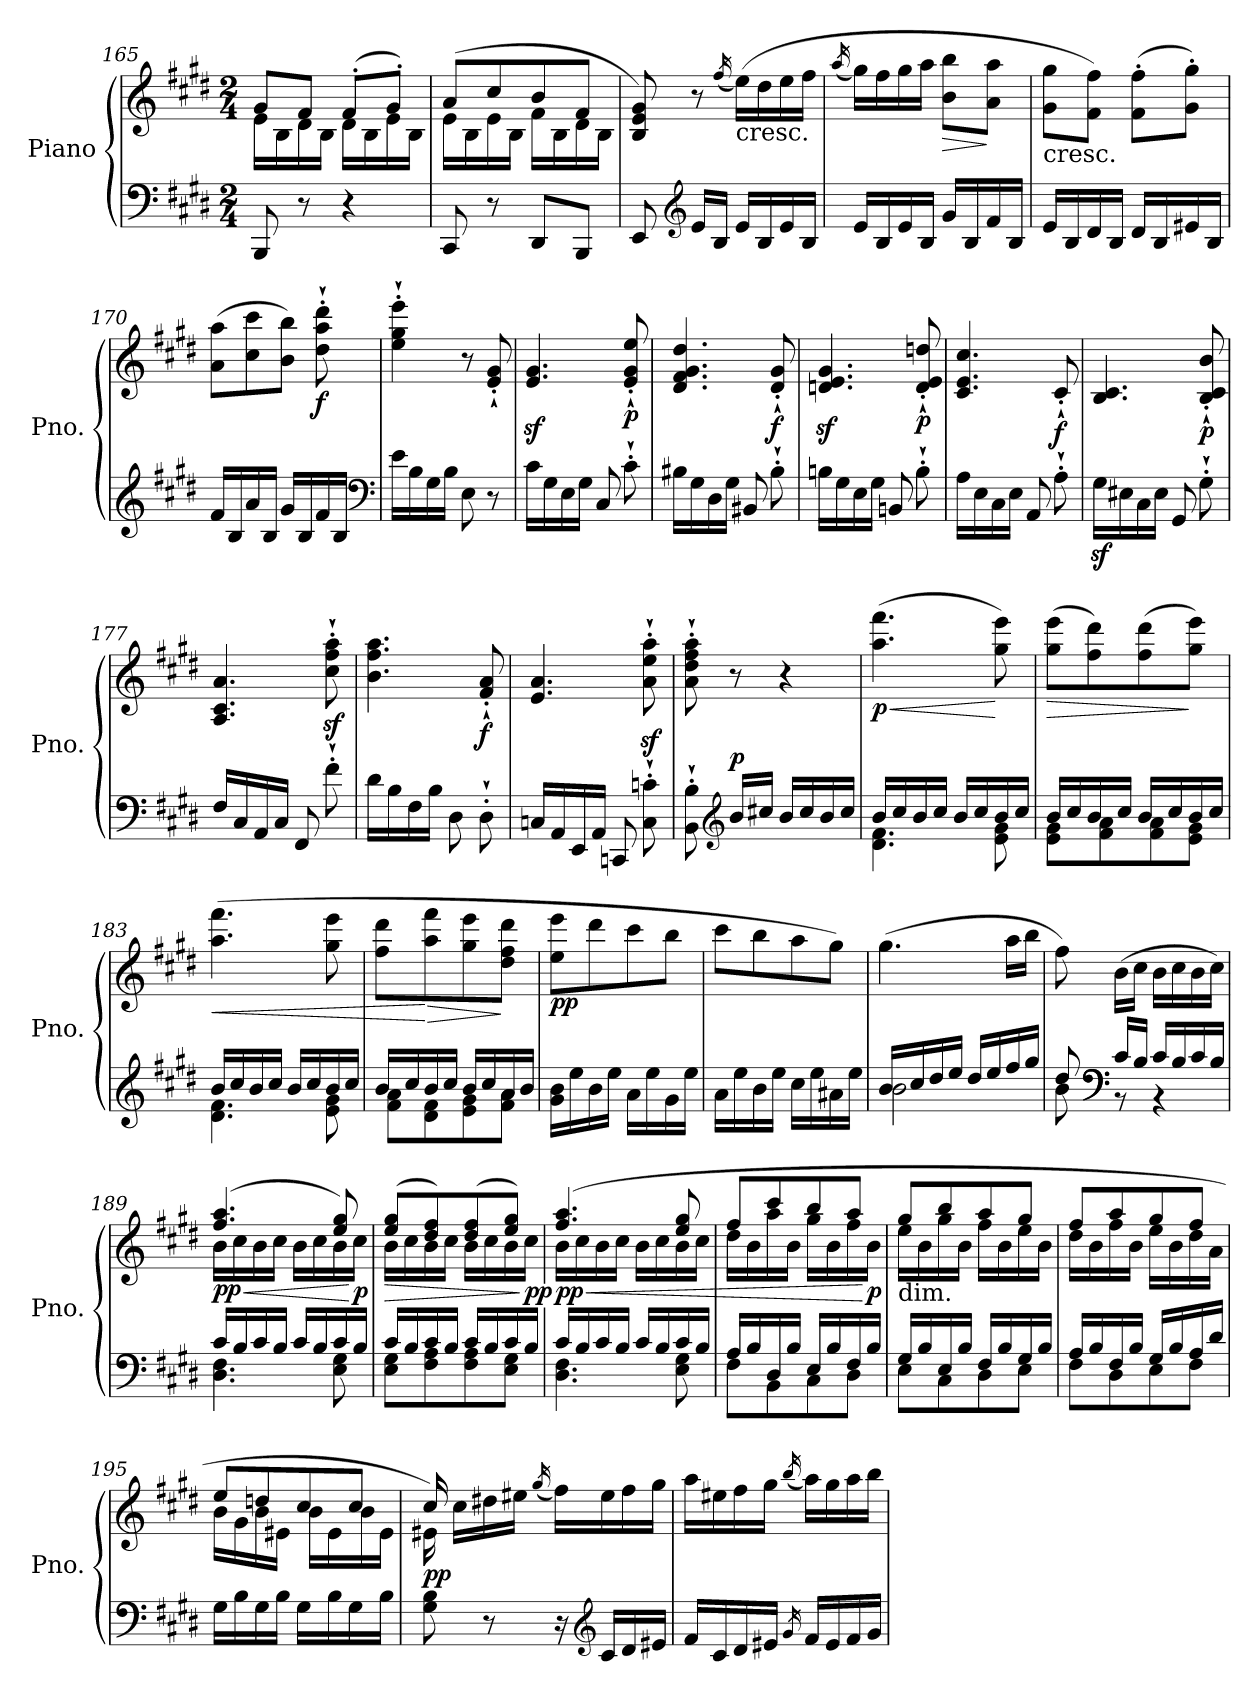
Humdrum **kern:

**kern	**kern	**dynam
*part1	*part1	*part1
*staff2	*staff1	*staff1/2
*I"Piano	*	*
*I'Pno.	*	*
!!LO:PB:g=z
*clefF4	*clefG2	*
*k[f#c#g#d#]	*k[f#c#g#d#]	*
*E:	*E:	*
*M2/4	*M2/4	*
=165	=165	=165
*	*^	*
8BBB/	8g#/L	16e\LL	.
.	.	16B\	.
8r	8f#/J	16d#\	.
.	.	16B\JJ	.
4r	(8f#'/L	16d#\LL	.
.	.	16B\	.
.	8g#'/J)	16e\	.
.	.	16B\JJ	.
!!LO:PB:g=z	!!
=166	=166	=166	=166
8CC#/	(8a/L	16e\LL	.
.	.	16B\	.
8r	8cc#/	16e\	.
.	.	16B\JJ	.
8DD#/L	8b/	16f#\LL	.
.	.	16B\	.
8BBB/J	8f#/J	16d#\	.
.	.	16B\JJ	.
*	*v	*v	*
=167	=167	=167
8EE/	8B/ 8e/ 8g#/)	.
*clefG2	*	*
16e/LL	8r	.
16B/JJ	.	.
.	(16qff#/	.
!	!LO:TX:b:t=cresc.	!
16e/LL	(16ee\LL)	.
16B/	16dd#\	.
16e/	16ee\	.
16B/JJ	16ff#\JJ	.
=168	=168	=168
.	(16qaa/	.
16e/LL	16gg#\LL)	.
16B/	16ff#\	.
16e/	16gg#\	.
16B/JJ	16aa\JJ	.
!	!	!LO:HP:b
16g#/LL	8b\ 8bb\L	>
16B/	.	.
16f#/	8a\ 8aa\J	]
16B/JJ	.	.
!!LO:PB:g=z
=169	=169	=169
!	!LO:TX:b:t=cresc.	!
16e/LL	8g#\ 8gg#\L	.
16B/	.	.
16d#/	8f#\ 8ff#\J)	.
16B/JJ	.	.
16d#/LL	(8f#\' 8ff#\'L	.
16B/	.	.
16e#X/	8g#\' 8gg#\'J)	.
16B/JJ	.	.
!!LO:PB:g=z
=170	=170	=170
16f#/LL	(8a\ 8aa\L	.
16B/	.	.
16a/	8cc#\ 8ccc#\	.
16B/JJ	.	.
16g#/LL	8b\ 8bb\J)	.
16B/	.	.
!	!	!LO:DY:b
16f#/	8dd#\`' 8aa\`' 8ddd#\`'	f
16B/JJ	.	.
*clefF4	*	*
=171	=171	=171
16e\LL	4ee\`' 4gg#\`' 4eee\`'	.
16B\	.	.
16G#\	.	.
16B\JJ	.	.
8E\	8r	.
8r	8e/`' 8g#/`'	.
=172	=172	=172
16c#\LL	4.e/z< 4.g#/z<	.
16G#\	.	.
16E\	.	.
16G#\JJ	.	.
8C#/	.	.
!	!	!LO:DY:b
8c#`'\	8e/`' 8g#/`' 8ee/`'	p
=173	=173	=173
16B#X\LL	4.d#/ 4.f#/ 4.g#/ 4.dd#/	.
16G#\	.	.
16D#\	.	.
16G#\JJ	.	.
8BB#X/	.	.
!	!	!LO:DY:b
8B#`'\	8d#/`' 8g#/`'	f
!!LO:LB:g=z
=174	=174	=174
16Bn\LL	4.dn/z< 4.e/z< 4.g#/z<	.
16G#\	.	.
16E\	.	.
16G#\JJ	.	.
8BBn/	.	.
!	!	!LO:DY:b
8B`'\	8d/`' 8e/`' 8ddn/`'	p
=175	=175	=175
16A\LL	4.c#/ 4.e/ 4.cc#/	.
16E\	.	.
16C#\	.	.
16E\JJ	.	.
8AA/	.	.
!	!	!LO:DY:b
8A`'\	8c#`'/	f
=176	=176	=176
16G#z>\LL	4.B/ 4.c#/	.
16E#X\	.	.
16C#\	.	.
16E#\JJ	.	.
8GG#/	.	.
!	!	!LO:DY:b
8G#`'\	8B/`' 8c#/`' 8b/`'	p
=177	=177	=177
16F#/LL	4.A/ 4.c#/ 4.a/	.
16C#/	.	.
16AA/	.	.
16C#/JJ	.	.
8FF#/	.	.
8f#`'\	8cc#\z<`' 8ff#\z<`' 8aa\z<`'	.
!!LO:PB:g=z
=178	=178	=178
16d#\LL	4.b\ 4.ff#\ 4.aa\	.
16B\	.	.
16F#\	.	.
16B\JJ	.	.
8D#\	.	.
!	!	!LO:DY:b
8D#`'\	8f#/`' 8a/`'	f
!!LO:PB:g=z
=179	=179	=179
16Cn/LL	4.e/ 4.a/	.
16AA/	.	.
16EE/	.	.
16AA/JJ	.	.
8CCn/	.	.
8C\`' 8cn\`'	8a\z<`' 8ee\z<`' 8aa\z<`'	.
=180	=180	=180
8BB\`' 8B\`'	8a\`' 8dd#\`' 8ff#\`' 8aa\`'	.
*clefG2	*	*
!	!	!LO:DY:a=2
16b/LL	8r	p
16cc#X/JJ	.	.
16b/LL	4r	.
16cc#/	.	.
16b/	.	.
16cc#/JJ	.	.
=181	=181	=181
*^	*	*
!	!	!	!LO:HP:b
!	!	!	!LO:DY:n=1:b
16b/LL	4.d#\ 4.f#\	(4.aa\ 4.fff#\	< p
16cc#/	.	.	.
16b/	.	.	.
16cc#/JJ	.	.	.
16b/LL	.	.	.
16cc#/	.	.	.
16b/	8e\ 8g#\	8gg#\ 8eee\)	[
16cc#/JJ	.	.	.
!!LO:PB:g=z
=182	=182	=182	=182
!	!	!	!LO:HP:b
16b/LL	8e\ 8g#\L	(8gg#\ 8eee\L	>
16cc#/	.	.	.
16b/	8f#\ 8a\	8ff#\ 8ddd#\)	.
16cc#/JJ	.	.	.
16b/LL	8f#\ 8a\	(8ff#\ 8ddd#\	.
16cc#/	.	.	.
16b/	8e\ 8g#\J	8gg#\ 8eee\J)	]
16cc#/JJ	.	.	.
=183	=183	=183	=183
!	!	!	!LO:HP:b
16b/LL	4.d#\ 4.f#\	(4.aa\ 4.fff#\	<
16cc#/	.	.	.
16b/	.	.	.
16cc#/JJ	.	.	.
16b/LL	.	.	.
16cc#/	.	.	.
16b/	8e\ 8g#\	8gg#\ 8eee\	.
16cc#/JJ	.	.	.
=184	=184	=184	=184
16b/LL	8f#\ 8a\L	8ff#\ 8ddd#\L	.
16cc#/	.	.	.
!	!	!	!LO:HP:n=1:b
16b/	8d#\ 8f#\	8aa\ 8fff#\	[ >
16cc#/JJ	.	.	.
16b/LL	8e\ 8g#\	8gg#\ 8eee\	.
16cc#/	.	.	.
16a/	8f#\ 8a\J	8dd#\ 8ff#\ 8ddd#\J	]
16b/JJ	.	.	.
*v	*v	*	*
=185	=185	=185
!	!	!LO:DY:b
16g#\ 16b\LL	8ee\ 8eee\L	pp
16ee\	.	.
16b\	8ddd#\	.
16ee\JJ	.	.
16a\LL	8ccc#\	.
16ee\	.	.
16g#\	8bb\J	.
16ee\JJ	.	.
!!LO:PB:g=z
=186	=186	=186
16a\LL	8ccc#\L	.
16ee\	.	.
16b\	8bb\	.
16ee\JJ	.	.
16cc#\LL	8aa\	.
16ee\	.	.
16a#X\	8gg#\J)	.
16ee\JJ	.	.
!!LO:PB:g=z
=187	=187	=187
*^	*	*
16b/LL	2b\	(4.gg#\	.
16cc#/	.	.	.
16dd#/	.	.	.
16ee/JJ	.	.	.
16dd#/LL	.	.	.
16ee/	.	.	.
16ff#/	.	16aa\LL	.
16gg#/JJ	.	16bb\JJ	.
=188	=188	=188	=188
8dd#/	8b\	8ff#\)	.
*clefF4	*	*	*
16c#/LL	8r	(16b\LL	.
16B/JJ	.	16cc#\JJ	.
16c#/LL	4r	16b\LL	.
16B/	.	16cc#\	.
16c#/	.	16b\	.
16B/JJ	.	16cc#\JJ)	.
=189	=189	=189	=189
!	!	!	!LO:HP:b
*	*	*^	*
!	!	!	!	!LO:DY:n=1:b
16c#/LL	4.D#\ 4.F#\	(4.ff#/ 4.aa/	16b\LL	< pp
16B/	.	.	16cc#\	.
16c#/	.	.	16b\	.
16B/JJ	.	.	16cc#\JJ	.
16c#/LL	.	.	16b\LL	.
16B/	.	.	16cc#\	.
16c#/	8E\ 8G#\	8ee/ 8gg#/)	16b\	.
!	!	!	!	!LO:DY:n=2:b
16B/JJ	.	.	16cc#\JJ	[ p
!!LO:PB:g=z	!!
=190	=190	=190	=190	=190
!	!	!	!	!LO:HP:b
16c#/LL	8E\ 8G#\L	(8ee/ 8gg#/L	16b\LL	>
16B/	.	.	16cc#\	.
16c#/	8F#\ 8A\	8dd#/ 8ff#/)	16b\	.
16B/JJ	.	.	16cc#\JJ	.
16c#/LL	8F#\ 8A\	(8dd#/ 8ff#/	16b\LL	.
16B/	.	.	16cc#\	.
16c#/	8E\ 8G#\J	8ee/ 8gg#/J)	16b\	.
!	!	!	!	!LO:DY:n=1:b
16B/JJ	.	.	16cc#\JJ	] pp
!!LO:PB:g=z	!!
=191	=191	=191	=191	=191
!	!	!	!	!LO:HP:b
!	!	!	!	!LO:DY:n=1:b
16c#/LL	4.D#\ 4.F#\	(4.ff#/ 4.aa/	16b\LL	< pp
16B/	.	.	16cc#\	.
16c#/	.	.	16b\	.
16B/JJ	.	.	16cc#\JJ	.
16c#/LL	.	.	16b\LL	.
16B/	.	.	16cc#\	.
16c#/	8E\ 8G#\	8ee/ 8gg#/	16b\	.
16B/JJ	.	.	16cc#\JJ	.
=192	=192	=192	=192	=192
16A/LL	8F#\L	8ff#/L	16dd#\LL	.
16B/	.	.	16b\	.
16D#/	8BB\	8ccc#/	16aa\	.
16B/JJ	.	.	16b\JJ	.
16E/LL	8C#\	8bb/	16gg#\LL	.
16B/	.	.	16b\	.
16F#/	8D#\J	8aa/J	16ff#\	.
!	!	!	!	!LO:DY:n=1:b
16B/JJ	.	.	16b\JJ	[ p
=193	=193	=193	=193	=193
!	!	!LO:TX:b:t=dim.	!	!
16G#/LL	8E\L	8gg#/L	16ee\LL	.
16B/	.	.	16b\	.
16E/	8C#\	8bb/	16gg#\	.
16B/JJ	.	.	16b\JJ	.
16F#/LL	8D#\	8aa/	16ff#\LL	.
16B/	.	.	16b\	.
16G#/	8E\J	8gg#/J	16ee\	.
16B/JJ	.	.	16b\JJ	.
!!LO:PB:g=z	!!
=194	=194	=194	=194	=194
16A/LL	8F#\L	8ff#/L	16dd#\LL	.
16B/	.	.	16b\	.
16F#/	8D#\	8aa/	16ff#\	.
16B/JJ	.	.	16b\JJ	.
16G#/LL	8E\	8gg#/	16ee\LL	.
16B/	.	.	16b\	.
16A/	8F#\J	8ff#/J	16dd#\	.
16d#/JJ	.	.	16a\JJ	.
*v	*v	*	*	*
!!LO:PB:g=z	!!
=195	=195	=195	=195
16G#\LL	8ee/L	16b\LL	.
16B\	.	16g#\	.
16G#\	8ddn/	16b\	.
16B\JJ	.	16e#X\JJ	.
16G#\LL	8cc#/	16b\LL	.
16B\	.	16e#\	.
16G#\	8cc#/J	16b\	.
16B\JJ	.	16e#\JJ	.
=196	=196	=196	=196
!	!	!	!LO:DY:b
8G#\ 8B\	16cc#/)	16e#X\	pp
.	16cc#\LL	4..ryy	.
8r	16dd#X\	.	.
.	16ee#X\JJ	.	.
.	(16qgg#/	.	.
16r	16ff#\LL)	.	.
*clefG2	*	*	*
16c#/LL	16ee#\	.	.
16d#/	16ff#\	.	.
16e#X/JJ	16gg#\JJ	.	.
*	*v	*v	*
=197	=197	=197
16f#/LL	16aa\LL	.
16c#/	16ee#X\	.
16d#/	16ff#\	.
16e#X/JJ	16gg#\JJ	.
16qg#/	(16qbb/	.
16f#/LL	16aa\LL)	.
16e#/	16gg#\	.
16f#/	16aa\	.
16g#/JJ	16bb\JJ	.
=	=	=
*-	*-	*-
